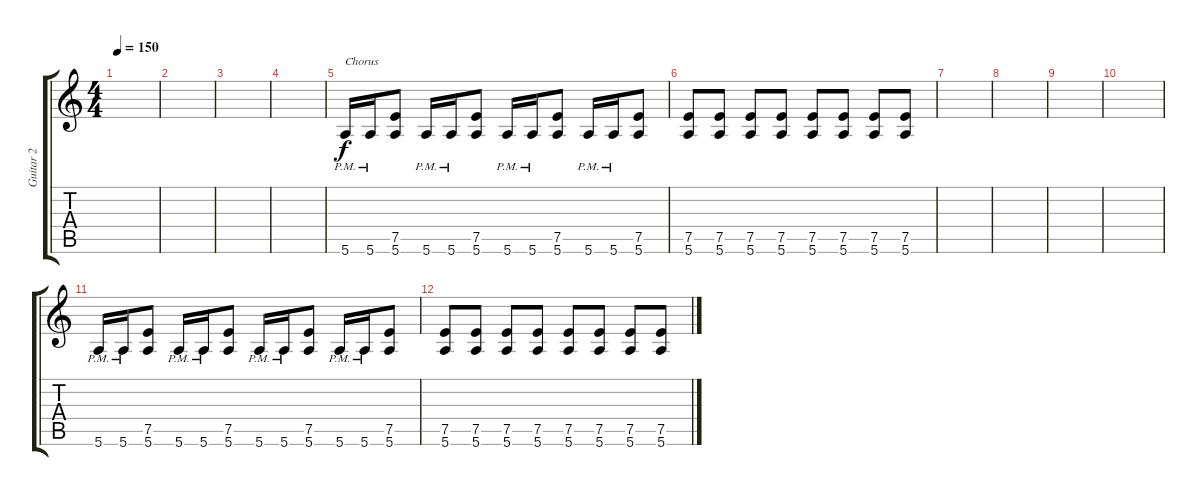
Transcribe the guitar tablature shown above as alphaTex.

\track ("Guitar 2" "Guitar 2") {instrument distortionguitar}
\staff {score tabs}
\tuning (E4 B3 G3 D3 A2 E2) {hide}
\ts (4 4)
\tempo 150
\clef g2
\ks c
|
|
|
|
5.6{pm}.16{txt "Chorus"} 5.6{pm}.16 (7.5 5.6).8 5.6{pm}.16 5.6{pm}.16 (7.5 5.6).8 5.6{pm}.16 5.6{pm}.16 (7.5 5.6).8 5.6{pm}.16 5.6{pm}.16 (7.5 5.6).8 |
(7.5 5.6).8 (7.5 5.6).8 (7.5 5.6).8 (7.5 5.6).8 (7.5 5.6).8 (7.5 5.6).8 (7.5 5.6).8 (7.5 5.6).8 |
|
|
|
|
5.6{pm}.16 5.6{pm}.16 (7.5 5.6).8 5.6{pm}.16 5.6{pm}.16 (7.5 5.6).8 5.6{pm}.16 5.6{pm}.16 (7.5 5.6).8 5.6{pm}.16 5.6{pm}.16 (7.5 5.6).8 |
(7.5 5.6).8 (7.5 5.6).8 (7.5 5.6).8 (7.5 5.6).8 (7.5 5.6).8 (7.5 5.6).8 (7.5 5.6).8 (7.5 5.6).8
